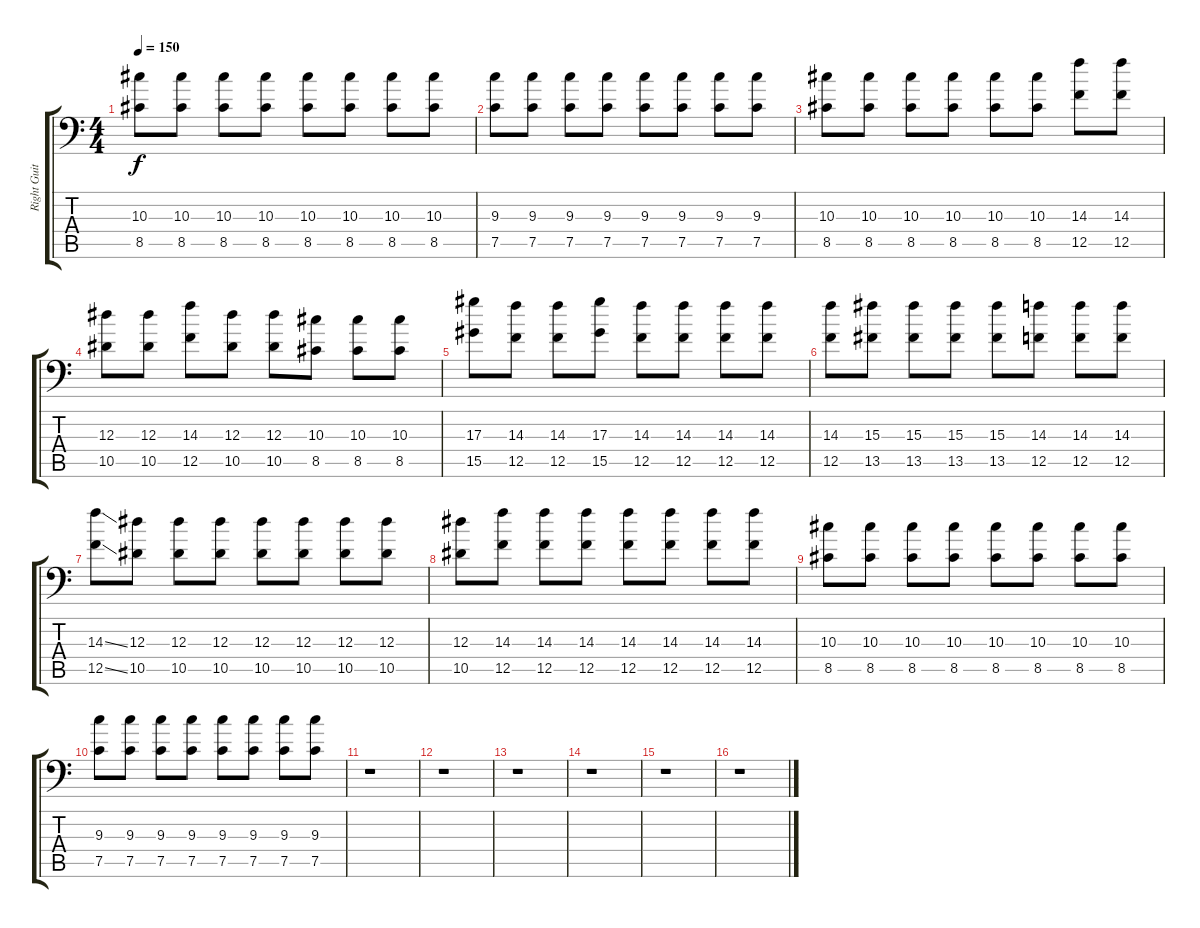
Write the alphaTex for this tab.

\track ("Right Guitar" "Right Guit") {instrument distortionguitar}
\staff {score tabs}
\tuning (C4 G3 Eb3 Bb2 F2 Bb1) {hide}
\ts (4 4)
\tempo 150
\clef f4
\ks c
(10.3 8.5).8{dy f} (10.3 8.5).8 (10.3 8.5).8 (10.3 8.5).8 (10.3 8.5).8 (10.3 8.5).8 (10.3 8.5).8 (10.3 8.5).8 |
(9.3 7.5).8 (9.3 7.5).8 (9.3 7.5).8 (9.3 7.5).8 (9.3 7.5).8 (9.3 7.5).8 (9.3 7.5).8 (9.3 7.5).8 |
(10.3 8.5).8 (10.3 8.5).8 (10.3 8.5).8 (10.3 8.5).8 (10.3 8.5).8 (10.3 8.5).8 (14.3 12.5).8 (14.3 12.5).8 |
(12.3 10.5).8 (12.3 10.5).8 (14.3 12.5).8 (12.3 10.5).8 (12.3 10.5).8 (10.3 8.5).8 (10.3 8.5).8 (10.3 8.5).8 |
(17.3 15.5).8 (14.3 12.5).8 (14.3 12.5).8 (17.3 15.5).8 (14.3 12.5).8 (14.3 12.5).8 (14.3 12.5).8 (14.3 12.5).8 |
(14.3 12.5).8 (15.3 13.5).8 (15.3 13.5).8 (15.3 13.5).8 (15.3 13.5).8 (14.3 12.5).8 (14.3 12.5).8 (14.3 12.5).8 |
(14.3{ss} 12.5{ss}).8 (12.3 10.5).8 (12.3 10.5).8 (12.3 10.5).8 (12.3 10.5).8 (12.3 10.5).8 (12.3 10.5).8 (12.3 10.5).8 |
(12.3 10.5).8 (14.3 12.5).8 (14.3 12.5).8 (14.3 12.5).8 (14.3 12.5).8 (14.3 12.5).8 (14.3 12.5).8 (14.3 12.5).8 |
(10.3 8.5).8 (10.3 8.5).8 (10.3 8.5).8 (10.3 8.5).8 (10.3 8.5).8 (10.3 8.5).8 (10.3 8.5).8 (10.3 8.5).8 |
(9.3 7.5).8 (9.3 7.5).8 (9.3 7.5).8 (9.3 7.5).8 (9.3 7.5).8 (9.3 7.5).8 (9.3 7.5).8 (9.3 7.5).8 |
r.1 |
r.1 |
r.1 |
r.1 |
r.1 |
r.1
